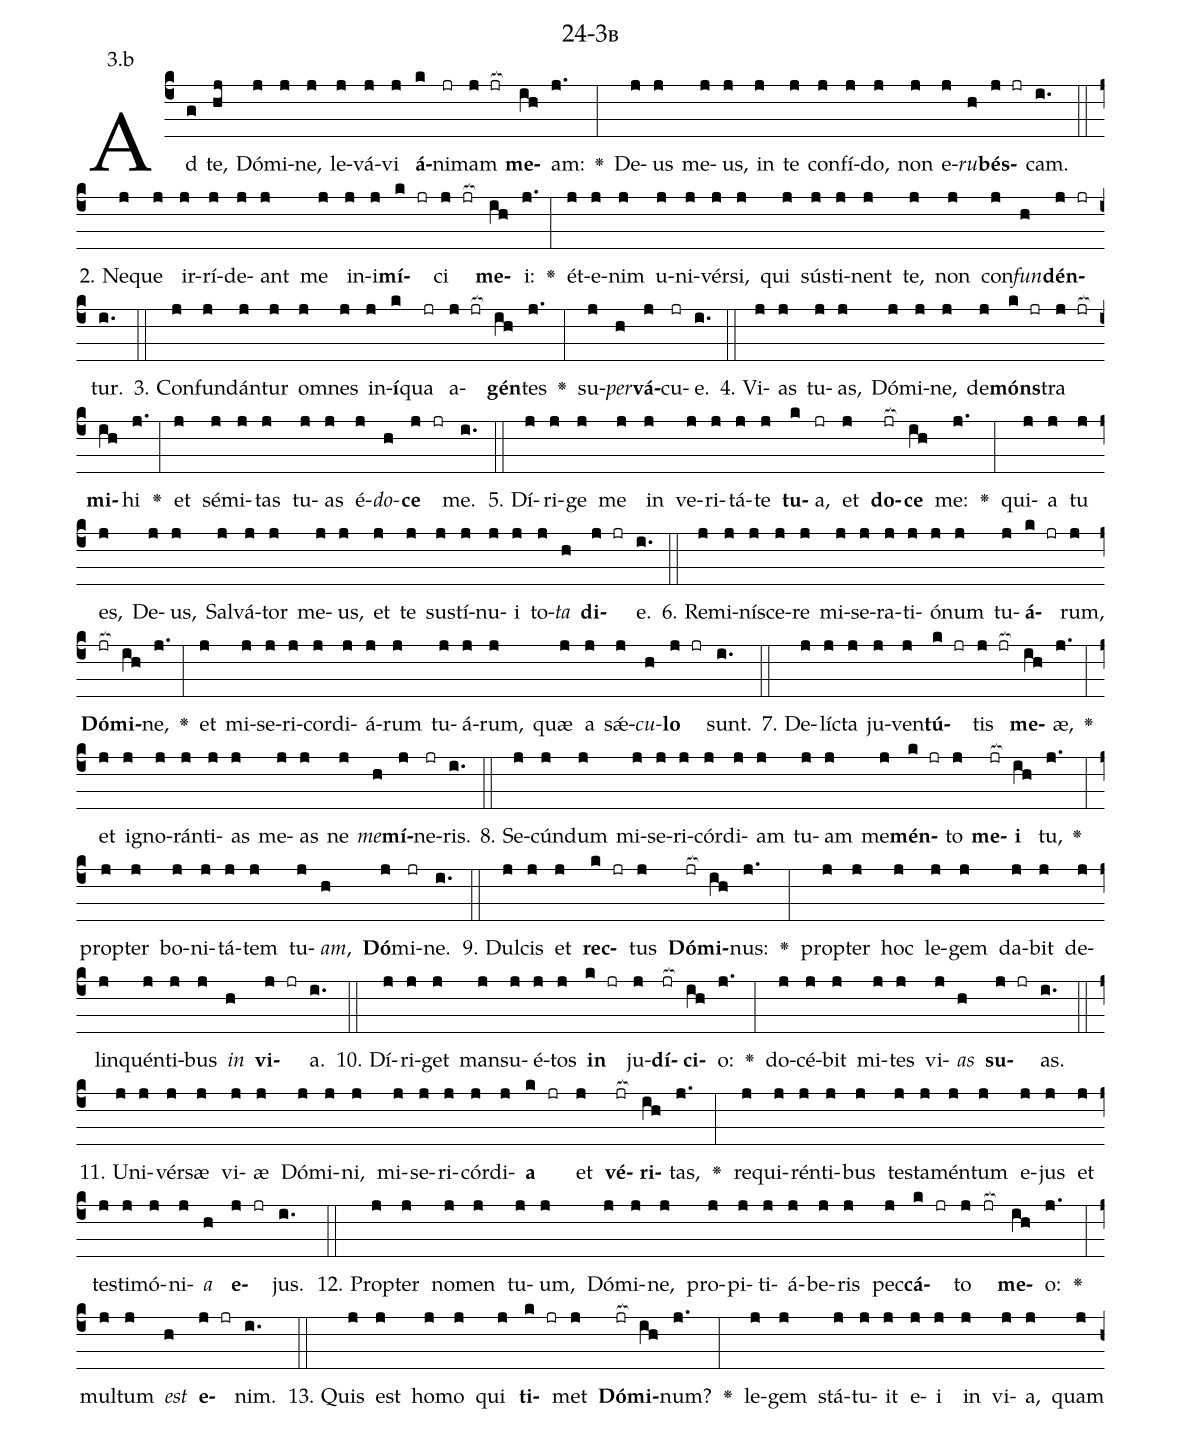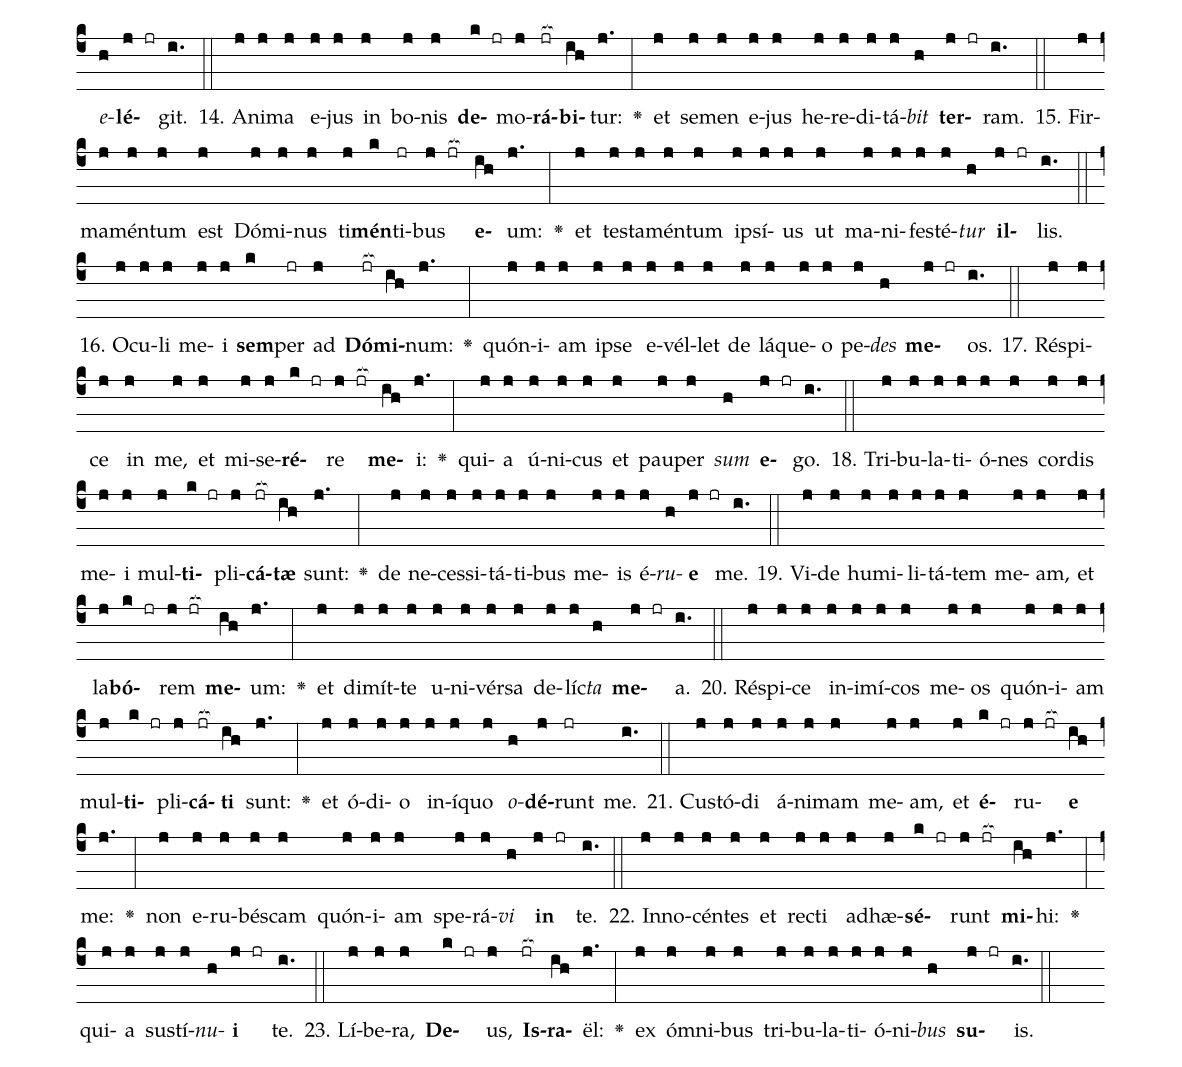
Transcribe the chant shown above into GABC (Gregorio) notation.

name: 24-3b;
annotation: 3.b;
%%
(c4)Ad(g) te,(hj) Dó(j)mi(j)ne,(j) le(j)vá(j)vi(j) <b>á</b>(k)ni(jr)mam(j jr[ocb:1{]) <b>me</b>(ih[ocb:0}])am:(j.) <v>\greheightstar</v>(:) De(j)us(j) me(j)us,(j) in(j) te(j) con(j)fí(j)do,(j) non(j) e(j)<i>ru</i>(h)<b>bés</b>(j jr)cam.(i.) (::)
2. Ne(j)que(j) ir(j)rí(j)de(j)ant(j) me(j) in(j)i(j)<b>mí</b>(k jr)ci(j jr[ocb:1{]) <b>me</b>(ih[ocb:0}])i:(j.) <v>\greheightstar</v>(:) ét(j)e(j)nim(j) u(j)ni(j)vér(j)si,(j) qui(j) sús(j)ti(j)nent(j) te,(j) non(j) con(j)<i>fun</i>(h)<b>dén</b>(j jr)tur.(i.) (::)
3. Con(j)fun(j)dán(j)tur(j) om(j)nes(j) in(j)<b>í</b>(k)qua(jr) a(j jr[ocb:1{])<b>gén</b>(ih[ocb:0}])tes(j.) <v>\greheightstar</v>(:) su(j)<i>per</i>(h)<b>vá</b>(j)cu(jr)e.(i.) (::)
4. Vi(j)as(j) tu(j)as,(j) Dó(j)mi(j)ne,(j) de(j)<b>móns</b>(k jr)tra(j jr[ocb:1{]) <b>mi</b>(ih[ocb:0}])hi(j.) <v>\greheightstar</v>(:) et(j) sé(j)mi(j)tas(j) tu(j)as(j) é(j)<i>do</i>(h)<b>ce</b>(j jr) me.(i.) (::)
5. Dí(j)ri(j)ge(j) me(j) in(j) ve(j)ri(j)tá(j)te(j) <b>tu</b>(k)a,(jr) et(j) <b>do</b>(jr[ocb:1{])<b>ce</b>(ih[ocb:0}]) me:(j.) <v>\greheightstar</v>(:) qui(j)a(j) tu(j) es,(j) De(j)us,(j) Sal(j)vá(j)tor(j) me(j)us,(j) et(j) te(j) sus(j)tí(j)nu(j)i(j) to(j)<i>ta</i>(h) <b>di</b>(j jr)e.(i.) (::)
6. Re(j)mi(j)ní(j)sce(j)re(j) mi(j)se(j)ra(j)ti(j)ó(j)num(j) tu(j)<b>á</b>(k jr)rum,(j) <b>Dó</b>(jr[ocb:1{])<b>mi</b>(ih[ocb:0}])ne,(j.) <v>\greheightstar</v>(:) et(j) mi(j)se(j)ri(j)cor(j)di(j)á(j)rum(j) tu(j)á(j)rum,(j) quæ(j) a(j) sǽ(j)<i>cu</i>(h)<b>lo</b>(j jr) sunt.(i.) (::)
7. De(j)líc(j)ta(j) ju(j)ven(j)<b>tú</b>(k jr)tis(j jr[ocb:1{]) <b>me</b>(ih[ocb:0}])æ,(j.) <v>\greheightstar</v>(:) et(j) i(j)gno(j)rán(j)ti(j)as(j) me(j)as(j) ne(j) <i>me</i>(h)<b>mí</b>(j)ne(jr)ris.(i.) (::)
8. Se(j)cún(j)dum(j) mi(j)se(j)ri(j)cór(j)di(j)am(j) tu(j)am(j) me(j)<b>mén</b>(k jr)to(j) <b>me</b>(jr[ocb:1{])<b>i</b>(ih[ocb:0}]) tu,(j.) <v>\greheightstar</v>(:) prop(j)ter(j) bo(j)ni(j)tá(j)tem(j) tu(j)<i>am</i>,(h) <b>Dó</b>(j)mi(jr)ne.(i.) (::)
9. Dul(j)cis(j) et(j) <b>rec</b>(k jr)tus(j) <b>Dó</b>(jr[ocb:1{])<b>mi</b>(ih[ocb:0}])nus:(j.) <v>\greheightstar</v>(:) prop(j)ter(j) hoc(j) le(j)gem(j) da(j)bit(j) de(j)lin(j)quén(j)ti(j)bus(j) <i>in</i>(h) <b>vi</b>(j jr)a.(i.) (::)
10. Dí(j)ri(j)get(j) man(j)su(j)é(j)tos(j) <b>in</b>(k jr) ju(j)<b>dí</b>(jr[ocb:1{])<b>ci</b>(ih[ocb:0}])o:(j.) <v>\greheightstar</v>(:) do(j)cé(j)bit(j) mi(j)tes(j) vi(j)<i>as</i>(h) <b>su</b>(j jr)as.(i.) (::)
11. U(j)ni(j)vér(j)sæ(j) vi(j)æ(j) Dó(j)mi(j)ni,(j) mi(j)se(j)ri(j)cór(j)di(j)<b>a</b>(k jr) et(j) <b>vé</b>(jr[ocb:1{])<b>ri</b>(ih[ocb:0}])tas,(j.) <v>\greheightstar</v>(:) re(j)qui(j)rén(j)ti(j)bus(j) tes(j)ta(j)mén(j)tum(j) e(j)jus(j) et(j) tes(j)ti(j)mó(j)ni(j)<i>a</i>(h) <b>e</b>(j jr)jus.(i.) (::)
12. Prop(j)ter(j) no(j)men(j) tu(j)um,(j) Dó(j)mi(j)ne,(j) pro(j)pi(j)ti(j)á(j)be(j)ris(j) pec(j)<b>cá</b>(k jr)to(j jr[ocb:1{]) <b>me</b>(ih[ocb:0}])o:(j.) <v>\greheightstar</v>(:) mul(j)tum(j) <i>est</i>(h) <b>e</b>(j jr)nim.(i.) (::)
13. Quis(j) est(j) ho(j)mo(j) qui(j) <b>ti</b>(k jr)met(j) <b>Dó</b>(jr[ocb:1{])<b>mi</b>(ih[ocb:0}])num?(j.) <v>\greheightstar</v>(:) le(j)gem(j) stá(j)tu(j)it(j) e(j)i(j) in(j) vi(j)a,(j) quam(j) <i>e</i>(h)<b>lé</b>(j jr)git.(i.) (::)
14. A(j)ni(j)ma(j) e(j)jus(j) in(j) bo(j)nis(j) <b>de</b>(k jr)mo(j)<b>rá</b>(jr[ocb:1{])<b>bi</b>(ih[ocb:0}])tur:(j.) <v>\greheightstar</v>(:) et(j) se(j)men(j) e(j)jus(j) he(j)re(j)di(j)tá(j)<i>bit</i>(h) <b>ter</b>(j jr)ram.(i.) (::)
15. Fir(j)ma(j)mén(j)tum(j) est(j) Dó(j)mi(j)nus(j) ti(j)<b>mén</b>(k)ti(jr)bus(j jr[ocb:1{]) <b>e</b>(ih[ocb:0}])um:(j.) <v>\greheightstar</v>(:) et(j) tes(j)ta(j)mén(j)tum(j) ip(j)sí(j)us(j) ut(j) ma(j)ni(j)fes(j)té(j)<i>tur</i>(h) <b>il</b>(j jr)lis.(i.) (::)
16. O(j)cu(j)li(j) me(j)i(j) <b>sem</b>(k)per(jr) ad(j) <b>Dó</b>(jr[ocb:1{])<b>mi</b>(ih[ocb:0}])num:(j.) <v>\greheightstar</v>(:) quón(j)i(j)am(j) ip(j)se(j) e(j)vél(j)let(j) de(j) lá(j)que(j)o(j) pe(j)<i>des</i>(h) <b>me</b>(j jr)os.(i.) (::)
17. Ré(j)spi(j)ce(j) in(j) me,(j) et(j) mi(j)se(j)<b>ré</b>(k jr)re(j jr[ocb:1{]) <b>me</b>(ih[ocb:0}])i:(j.) <v>\greheightstar</v>(:) qui(j)a(j) ú(j)ni(j)cus(j) et(j) pau(j)per(j) <i>sum</i>(h) <b>e</b>(j jr)go.(i.) (::)
18. Tri(j)bu(j)la(j)ti(j)ó(j)nes(j) cor(j)dis(j) me(j)i(j) mul(j)<b>ti</b>(k jr)pli(j)<b>cá</b>(jr[ocb:1{])<b>tæ</b>(ih[ocb:0}]) sunt:(j.) <v>\greheightstar</v>(:) de(j) ne(j)ces(j)si(j)tá(j)ti(j)bus(j) me(j)is(j) é(j)<i>ru</i>(h)<b>e</b>(j jr) me.(i.) (::)
19. Vi(j)de(j) hu(j)mi(j)li(j)tá(j)tem(j) me(j)am,(j) et(j) la(j)<b>bó</b>(k jr)rem(j jr[ocb:1{]) <b>me</b>(ih[ocb:0}])um:(j.) <v>\greheightstar</v>(:) et(j) di(j)mít(j)te(j) u(j)ni(j)vér(j)sa(j) de(j)líc(j)<i>ta</i>(h) <b>me</b>(j jr)a.(i.) (::)
20. Ré(j)spi(j)ce(j) in(j)i(j)mí(j)cos(j) me(j)os(j) quón(j)i(j)am(j) mul(j)<b>ti</b>(k jr)pli(j)<b>cá</b>(jr[ocb:1{])<b>ti</b>(ih[ocb:0}]) sunt:(j.) <v>\greheightstar</v>(:) et(j) ó(j)di(j)o(j) in(j)í(j)quo(j) <i>o</i>(h)<b>dé</b>(j)runt(jr) me.(i.) (::)
21. Cus(j)tó(j)di(j) á(j)ni(j)mam(j) me(j)am,(j) et(j) <b>é</b>(k jr)ru(j jr[ocb:1{])<b>e</b>(ih[ocb:0}]) me:(j.) <v>\greheightstar</v>(:) non(j) e(j)ru(j)bés(j)cam(j) quón(j)i(j)am(j) spe(j)rá(j)<i>vi</i>(h) <b>in</b>(j jr) te.(i.) (::)
22. In(j)no(j)cén(j)tes(j) et(j) rec(j)ti(j) ad(j)hæ(j)<b>sé</b>(k jr)runt(j jr[ocb:1{]) <b>mi</b>(ih[ocb:0}])hi:(j.) <v>\greheightstar</v>(:) qui(j)a(j) sus(j)tí(j)<i>nu</i>(h)<b>i</b>(j jr) te.(i.) (::)
23. Lí(j)be(j)ra,(j) <b>De</b>(k jr)us,(j) <b>Is</b>(jr[ocb:1{])<b>ra</b>(ih[ocb:0}])ël:(j.) <v>\greheightstar</v>(:) ex(j) óm(j)ni(j)bus(j) tri(j)bu(j)la(j)ti(j)ó(j)ni(j)<i>bus</i>(h) <b>su</b>(j jr)is.(i.) (::)
